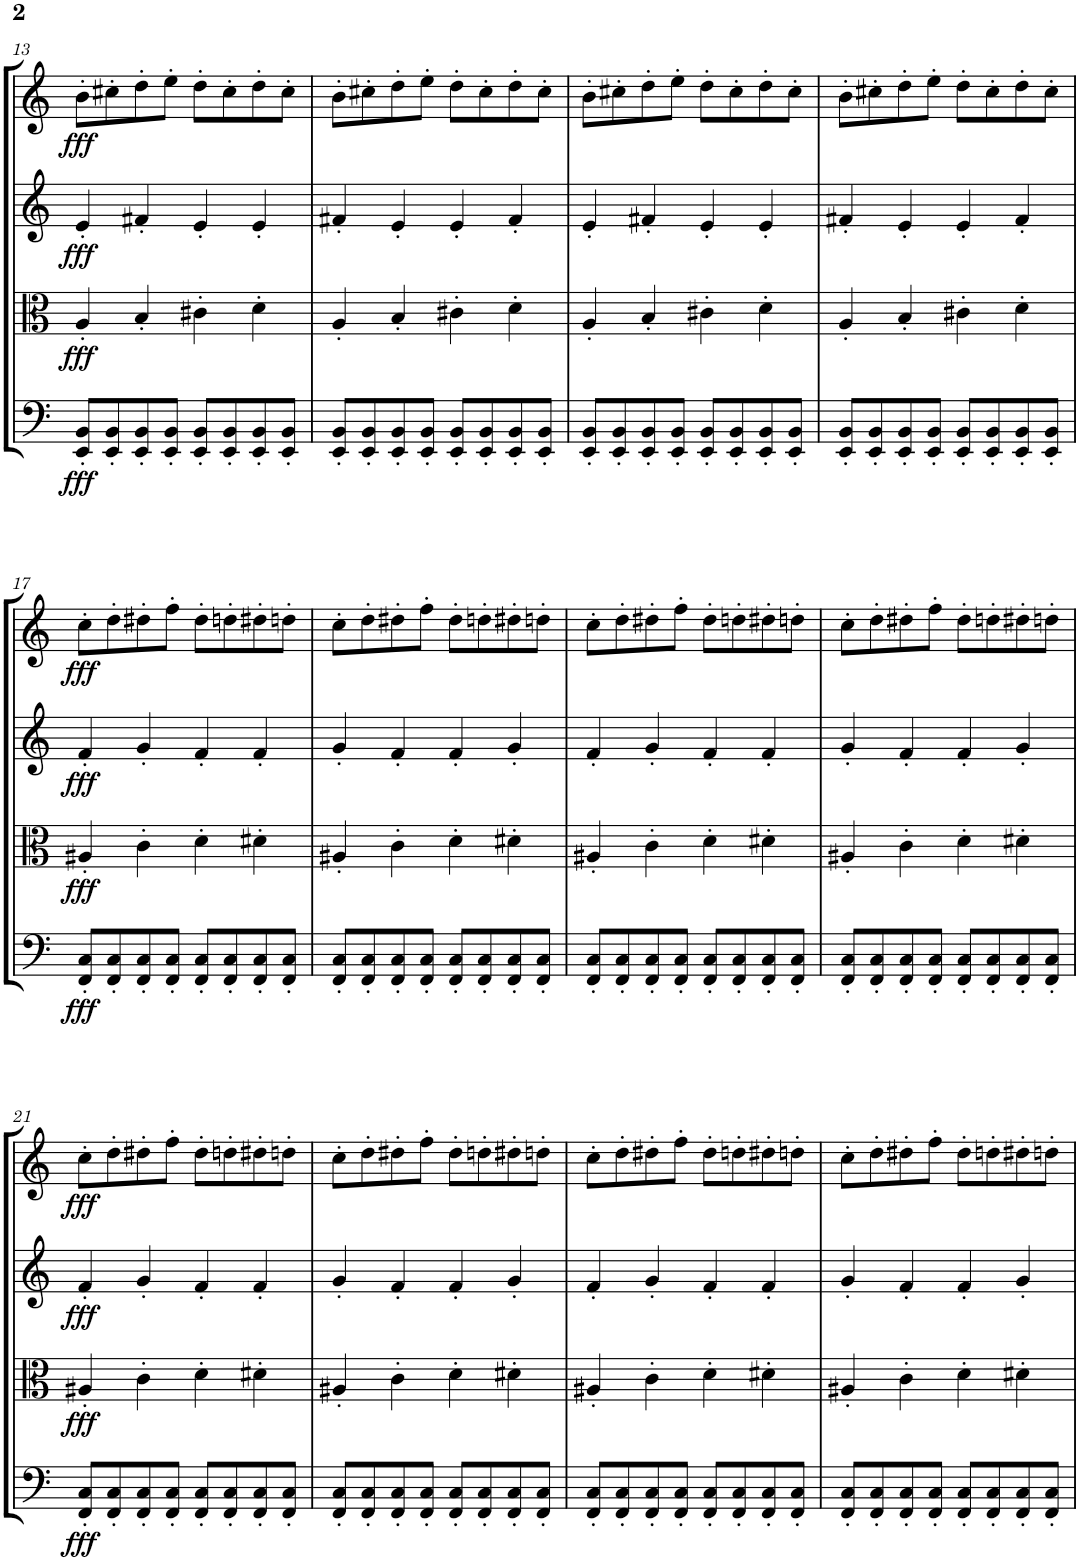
**kern	**dynam	**kern	**dynam	**kern	**dynam	**kern	**dynam
*part4	*part4	*part3	*part3	*part2	*part2	*part1	*part1
*staff4	*staff4	*staff3	*staff3	*staff2	*staff2	*staff1	*staff1
*I"Violoncello	*	*I"Viola	*	*I"Violin II	*	*I"Violin I	*
*I'Vc	*	*I'Vla	*	*I'Vln	*	*I'Vln	*
!!LO:PB:g=z
*clefF4	*	*clefC3	*	*clefG2	*	*clefG2	*
*k[]	*	*k[]	*	*k[]	*	*k[]	*
*M4/4	*	*M4/4	*	*M4/4	*	*M4/4	*
=13	=13	=13	=13	=13	=13	=13	=13
!	!LO:DY:b	!	!LO:DY:b	!	!LO:DY:b	!	!LO:DY:b
8EE/' 8BB/'L	fff	4A'/	fff	4e'/	fff	8b'\L	fff
8EE/' 8BB/'	.	.	.	.	.	8cc#X'\	.
8EE/' 8BB/'	.	4B'/	.	4f#X'/	.	8dd'\	.
8EE/' 8BB/'J	.	.	.	.	.	8ee'\J	.
8EE/' 8BB/'L	.	4c#X'\	.	4e'/	.	8dd'\L	.
8EE/' 8BB/'	.	.	.	.	.	8cc#'\	.
8EE/' 8BB/'	.	4d'\	.	4e'/	.	8dd'\	.
8EE/' 8BB/'J	.	.	.	.	.	8cc#'\J	.
=14	=14	=14	=14	=14	=14	=14	=14
8EE/' 8BB/'L	.	4A'/	.	4f#X'/	.	8b'\L	.
8EE/' 8BB/'	.	.	.	.	.	8cc#X'\	.
8EE/' 8BB/'	.	4B'/	.	4e'/	.	8dd'\	.
8EE/' 8BB/'J	.	.	.	.	.	8ee'\J	.
8EE/' 8BB/'L	.	4c#X'\	.	4e'/	.	8dd'\L	.
8EE/' 8BB/'	.	.	.	.	.	8cc#'\	.
8EE/' 8BB/'	.	4d'\	.	4f#'/	.	8dd'\	.
8EE/' 8BB/'J	.	.	.	.	.	8cc#'\J	.
=15	=15	=15	=15	=15	=15	=15	=15
8EE/' 8BB/'L	.	4A'/	.	4e'/	.	8b'\L	.
8EE/' 8BB/'	.	.	.	.	.	8cc#X'\	.
8EE/' 8BB/'	.	4B'/	.	4f#X'/	.	8dd'\	.
8EE/' 8BB/'J	.	.	.	.	.	8ee'\J	.
8EE/' 8BB/'L	.	4c#X'\	.	4e'/	.	8dd'\L	.
8EE/' 8BB/'	.	.	.	.	.	8cc#'\	.
8EE/' 8BB/'	.	4d'\	.	4e'/	.	8dd'\	.
8EE/' 8BB/'J	.	.	.	.	.	8cc#'\J	.
=16	=16	=16	=16	=16	=16	=16	=16
8EE/' 8BB/'L	.	4A'/	.	4f#X'/	.	8b'\L	.
8EE/' 8BB/'	.	.	.	.	.	8cc#X'\	.
8EE/' 8BB/'	.	4B'/	.	4e'/	.	8dd'\	.
8EE/' 8BB/'J	.	.	.	.	.	8ee'\J	.
8EE/' 8BB/'L	.	4c#X'\	.	4e'/	.	8dd'\L	.
8EE/' 8BB/'	.	.	.	.	.	8cc#'\	.
8EE/' 8BB/'	.	4d'\	.	4f#'/	.	8dd'\	.
8EE/' 8BB/'J	.	.	.	.	.	8cc#'\J	.
!!LO:LB:g=z
=17	=17	=17	=17	=17	=17	=17	=17
!	!LO:DY:b	!	!LO:DY:b	!	!LO:DY:b	!	!LO:DY:b
8FF/' 8C/'L	fff	4A#X'/	fff	4f'/	fff	8cc'\L	fff
8FF/' 8C/'	.	.	.	.	.	8dd'\	.
8FF/' 8C/'	.	4c'\	.	4g'/	.	8dd#X'\	.
8FF/' 8C/'J	.	.	.	.	.	8ff'\J	.
8FF/' 8C/'L	.	4d'\	.	4f'/	.	8dd#'\L	.
8FF/' 8C/'	.	.	.	.	.	8ddn'\	.
8FF/' 8C/'	.	4d#X'\	.	4f'/	.	8dd#X'\	.
8FF/' 8C/'J	.	.	.	.	.	8ddn'\J	.
=18	=18	=18	=18	=18	=18	=18	=18
8FF/' 8C/'L	.	4A#X'/	.	4g'/	.	8cc'\L	.
8FF/' 8C/'	.	.	.	.	.	8dd'\	.
8FF/' 8C/'	.	4c'\	.	4f'/	.	8dd#X'\	.
8FF/' 8C/'J	.	.	.	.	.	8ff'\J	.
8FF/' 8C/'L	.	4d'\	.	4f'/	.	8dd#'\L	.
8FF/' 8C/'	.	.	.	.	.	8ddn'\	.
8FF/' 8C/'	.	4d#X'\	.	4g'/	.	8dd#X'\	.
8FF/' 8C/'J	.	.	.	.	.	8ddn'\J	.
=19	=19	=19	=19	=19	=19	=19	=19
8FF/' 8C/'L	.	4A#X'/	.	4f'/	.	8cc'\L	.
8FF/' 8C/'	.	.	.	.	.	8dd'\	.
8FF/' 8C/'	.	4c'\	.	4g'/	.	8dd#X'\	.
8FF/' 8C/'J	.	.	.	.	.	8ff'\J	.
8FF/' 8C/'L	.	4d'\	.	4f'/	.	8dd#'\L	.
8FF/' 8C/'	.	.	.	.	.	8ddn'\	.
8FF/' 8C/'	.	4d#X'\	.	4f'/	.	8dd#X'\	.
8FF/' 8C/'J	.	.	.	.	.	8ddn'\J	.
=20	=20	=20	=20	=20	=20	=20	=20
8FF/' 8C/'L	.	4A#X'/	.	4g'/	.	8cc'\L	.
8FF/' 8C/'	.	.	.	.	.	8dd'\	.
8FF/' 8C/'	.	4c'\	.	4f'/	.	8dd#X'\	.
8FF/' 8C/'J	.	.	.	.	.	8ff'\J	.
8FF/' 8C/'L	.	4d'\	.	4f'/	.	8dd#'\L	.
8FF/' 8C/'	.	.	.	.	.	8ddn'\	.
8FF/' 8C/'	.	4d#X'\	.	4g'/	.	8dd#X'\	.
8FF/' 8C/'J	.	.	.	.	.	8ddn'\J	.
!!LO:LB:g=z
=21	=21	=21	=21	=21	=21	=21	=21
!	!LO:DY:b	!	!LO:DY:b	!	!LO:DY:b	!	!LO:DY:b
8FF/' 8C/'L	fff	4A#X'/	fff	4f'/	fff	8cc'\L	fff
8FF/' 8C/'	.	.	.	.	.	8dd'\	.
8FF/' 8C/'	.	4c'\	.	4g'/	.	8dd#X'\	.
8FF/' 8C/'J	.	.	.	.	.	8ff'\J	.
8FF/' 8C/'L	.	4d'\	.	4f'/	.	8dd#'\L	.
8FF/' 8C/'	.	.	.	.	.	8ddn'\	.
8FF/' 8C/'	.	4d#X'\	.	4f'/	.	8dd#X'\	.
8FF/' 8C/'J	.	.	.	.	.	8ddn'\J	.
=22	=22	=22	=22	=22	=22	=22	=22
8FF/' 8C/'L	.	4A#X'/	.	4g'/	.	8cc'\L	.
8FF/' 8C/'	.	.	.	.	.	8dd'\	.
8FF/' 8C/'	.	4c'\	.	4f'/	.	8dd#X'\	.
8FF/' 8C/'J	.	.	.	.	.	8ff'\J	.
8FF/' 8C/'L	.	4d'\	.	4f'/	.	8dd#'\L	.
8FF/' 8C/'	.	.	.	.	.	8ddn'\	.
8FF/' 8C/'	.	4d#X'\	.	4g'/	.	8dd#X'\	.
8FF/' 8C/'J	.	.	.	.	.	8ddn'\J	.
=23	=23	=23	=23	=23	=23	=23	=23
8FF/' 8C/'L	.	4A#X'/	.	4f'/	.	8cc'\L	.
8FF/' 8C/'	.	.	.	.	.	8dd'\	.
8FF/' 8C/'	.	4c'\	.	4g'/	.	8dd#X'\	.
8FF/' 8C/'J	.	.	.	.	.	8ff'\J	.
8FF/' 8C/'L	.	4d'\	.	4f'/	.	8dd#'\L	.
8FF/' 8C/'	.	.	.	.	.	8ddn'\	.
8FF/' 8C/'	.	4d#X'\	.	4f'/	.	8dd#X'\	.
8FF/' 8C/'J	.	.	.	.	.	8ddn'\J	.
=24	=24	=24	=24	=24	=24	=24	=24
8FF/' 8C/'L	.	4A#X'/	.	4g'/	.	8cc'\L	.
8FF/' 8C/'	.	.	.	.	.	8dd'\	.
8FF/' 8C/'	.	4c'\	.	4f'/	.	8dd#X'\	.
8FF/' 8C/'J	.	.	.	.	.	8ff'\J	.
8FF/' 8C/'L	.	4d'\	.	4f'/	.	8dd#'\L	.
8FF/' 8C/'	.	.	.	.	.	8ddn'\	.
8FF/' 8C/'	.	4d#X'\	.	4g'/	.	8dd#X'\	.
8FF/' 8C/'J	.	.	.	.	.	8ddn'\J	.
=	=	=	=	=	=	=	=
*-	*-	*-	*-	*-	*-	*-	*-
